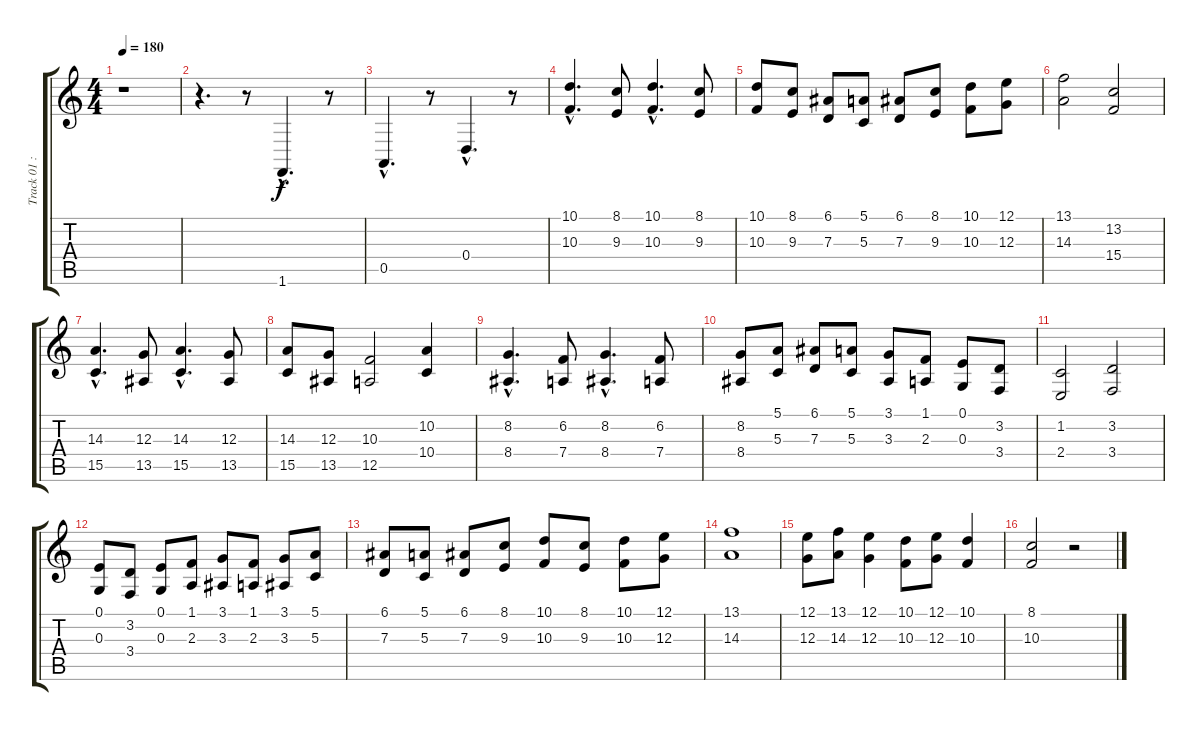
\track ("Track 01 : unspecified" "Track 01 :") {instrument oboe}
\staff {score tabs}
\tuning (E4 B3 G3 D3 A2 E2) {hide}
\ts (4 4)
\tempo 180
\clef g2
\ks c
r.1{dy f} |
r.4{d} r.8 1.6{hac}.4{d} r.8 |
0.5{hac}.4{d} r.8 0.4{hac}.4{d} r.8 |
(10.1{hac} 10.3{hac}).4{d} (8.1 9.3).8 (10.1{hac} 10.3{hac}).4{d} (8.1 9.3).8 |
(10.1 10.3).8 (8.1 9.3).8 (6.1 7.3).8 (5.1 5.3).8 (6.1 7.3).8 (8.1 9.3).8 (10.1 10.3).8 (12.1 12.3).8 |
(13.1 14.3).2 (13.2 15.4).2 |
(14.3{hac} 15.5{hac}).4{d} (12.3 13.5).8 (14.3{hac} 15.5{hac}).4{d} (12.3 13.5).8 |
(14.3 15.5).8 (12.3 13.5).8 (10.3 12.5).2 (10.2 10.4).4 |
(8.2{hac} 8.4{hac}).4{d} (6.2 7.4).8 (8.2{hac} 8.4{hac}).4{d} (6.2 7.4).8 |
(8.2 8.4).8 (5.1 5.3).8 (6.1 7.3).8 (5.1 5.3).8 (3.1 3.3).8 (1.1 2.3).8 (0.1 0.3).8 (3.2 3.4).8 |
(1.2 2.4).2 (3.2 3.4).2 |
(0.1 0.3).8 (3.2 3.4).8 (0.1 0.3).8 (1.1 2.3).8 (3.1 3.3).8 (1.1 2.3).8 (3.1 3.3).8 (5.1 5.3).8 |
(6.1 7.3).8 (5.1 5.3).8 (6.1 7.3).8 (8.1 9.3).8 (10.1 10.3).8 (8.1 9.3).8 (10.1 10.3).8 (12.1 12.3).8 |
(13.1 14.3).1 |
(12.1 12.3).8 (13.1 14.3).8 (12.1 12.3).4 (10.1 10.3).8 (12.1 12.3).8 (10.1 10.3).4 |
(8.1 10.3).2 r.2
